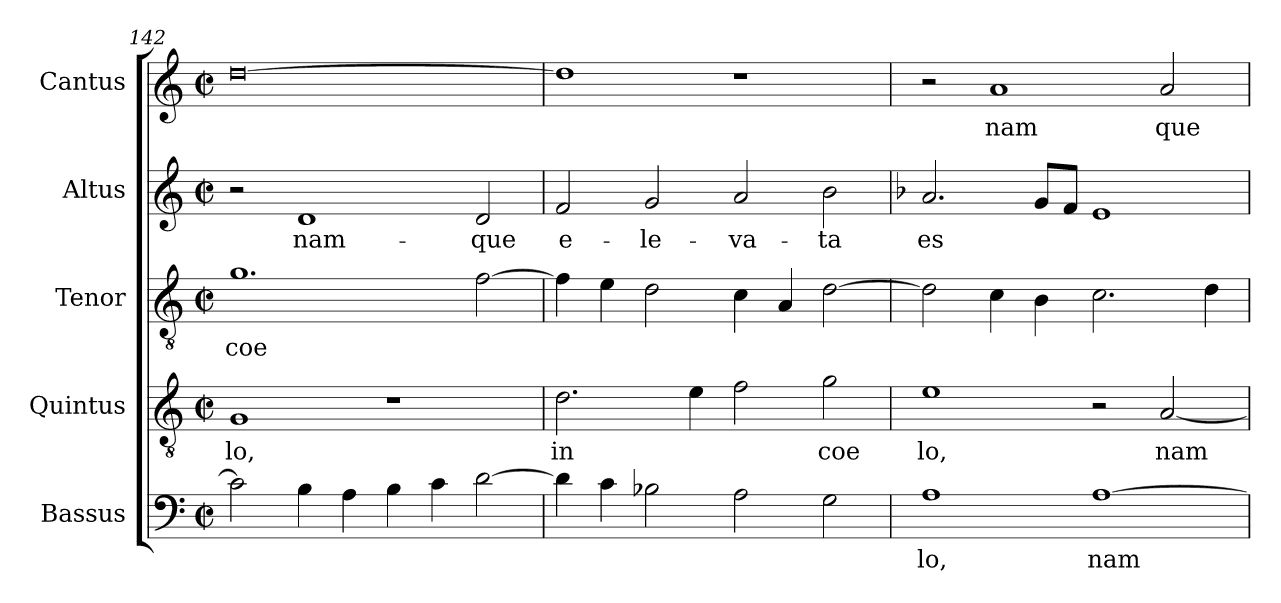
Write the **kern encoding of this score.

**kern	**text	**kern	**text	**kern	**text	**kern	**text	**kern	**text
*part5	*part5	*part4	*part4	*part3	*part3	*part2	*part2	*part1	*part1
*staff5	*staff5	*staff4	*staff4	*staff3	*staff3	*staff2	*staff2	*staff1	*staff1
*I"Bassus	*	*I"Quintus	*	*I"Tenor	*	*I"Altus	*	*I"Cantus	*
*clefF4	*	*clefGv2	*	*clefGv2	*	*clefG2	*	*clefG2	*
*	*	*	*	*	*	*k[]	*	*	*
*	*	*	*	*	*	*C:	*	*	*
*M2/2	*	*M2/2	*	*M2/2	*	*M2/2	*	*M2/2	*
*met(c|)	*	*met(c|)	*	*met(c|)	*	*met(c|)	*	*met(c|)	*
=142	=142	=142	=142	=142	=142	=142	=142	=142	=142
!	!	!	!LO:LY:b:cj	!	!LO:LY:b:cj	!	!	!	!
2c\]	.	1G	lo,	1.g	coe	2r	.	[>0dd	.
!	!	!	!	!	!	!	!LO:LY:b:cj	!	!
4B\	.	.	.	.	.	1d	nam-	.	.
4A\	.	.	.	.	.	.	.	.	.
4B\	.	1r	.	.	.	.	.	.	.
4c\	.	.	.	.	.	.	.	.	.
!	!	!	!	!	!	!	!LO:LY:b:cj	!	!
[>2d\	.	.	.	[>2f\	.	2d/	-que	.	.
=143	=143	=143	=143	=143	=143	=143	=143	=143	=143
!	!	!	!LO:LY:b:cj	!	!	!	!LO:LY:b:cj	!	!
4d\]	.	2.d\	in	4f\]	.	2f/	e-	1dd]	.
4c\	.	.	.	4e\	.	.	.	.	.
!	!	!	!	!	!	!	!LO:LY:b:cj	!	!
2B-X\	.	.	.	2d\	.	2g/	-le-	.	.
.	.	4e\	.	.	.	.	.	.	.
!	!	!	!	!	!	!	!LO:LY:b:cj	!	!
2A\	.	2f\	.	4c\	.	2a/	-va-	1r	.
.	.	.	.	4A/	.	.	.	.	.
!	!	!	!LO:LY:b:cj	!	!	!	!LO:LY:b:cj	!	!
2G\	.	2g\	coe	[>2d\	.	2b\	-ta	.	.
=144	=144	=144	=144	=144	=144	=144	=144	=144	=144
*	*	*	*	*	*	*k[b-]	*	*	*
*	*	*	*	*	*	*F:	*	*	*
!	!LO:LY:b:cj	!	!LO:LY:b:cj	!	!	!	!LO:LY:b:cj	!	!
1A	lo,	1e	lo,	2d\]	.	2.a/	es	2r	.
!	!	!	!	!	!	!	!	!	!LO:LY:b:cj
.	.	.	.	4c\	.	.	.	1a	nam
.	.	.	.	4B\	.	8g/L	.	.	.
.	.	.	.	.	.	8f/J	.	.	.
!	!LO:LY:b	!	!	!	!	!	!	!	!
[>1A	nam	2r	.	2.c\	.	1e	.	.	.
!	!	!	!LO:LY:b	!	!	!	!	!	!LO:LY:b:cj
.	.	[>2A/	nam	.	.	.	.	2a/	que
.	.	.	.	4d\	.	.	.	.	.
=	=	=	=	=	=	=	=	=	=
*-	*-	*-	*-	*-	*-	*-	*-	*-	*-
